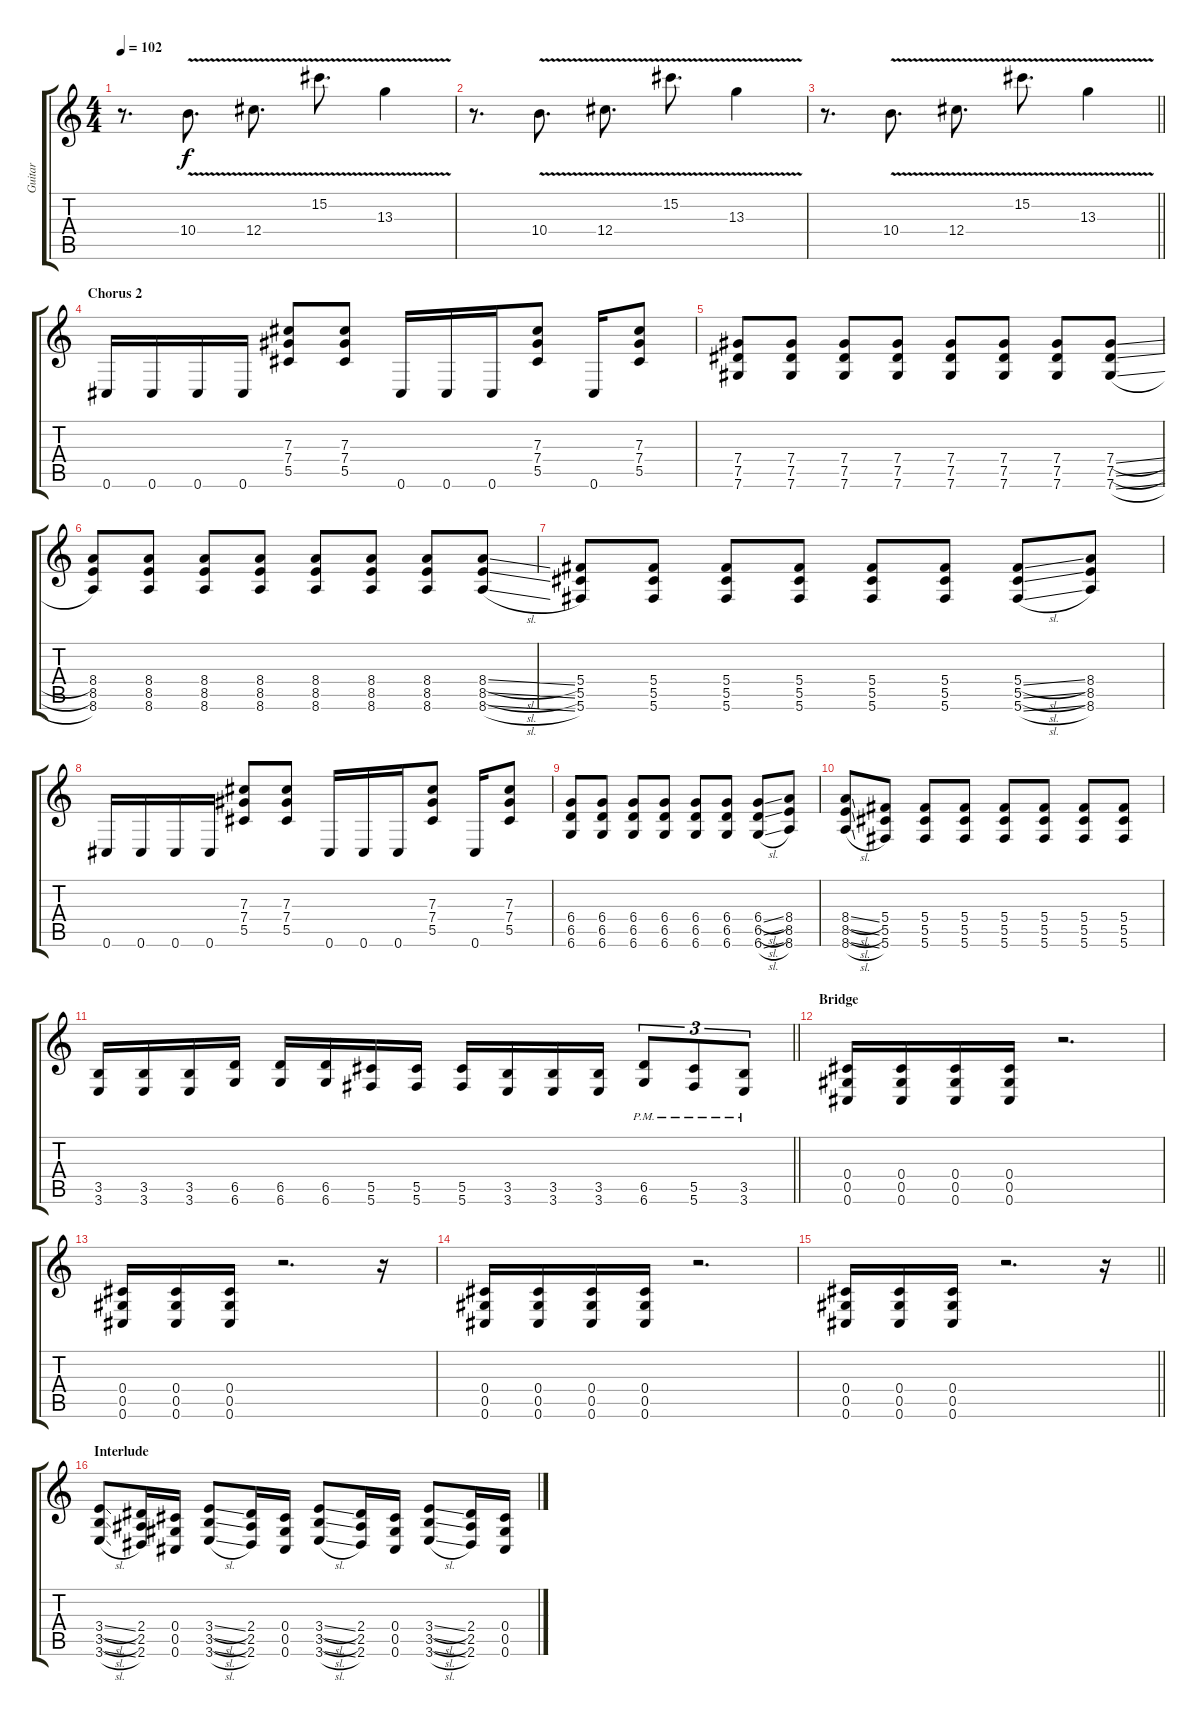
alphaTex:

\track ("Guitar" "Guitar") {instrument overdrivenguitar}
\staff {score tabs}
\tuning (Eb4 Bb3 Gb3 Db3 Ab2 Db2) {hide}
\ts (4 4)
\tempo 102
\clef g2
\ks c
r.8{d dy f} 10.4{v}.8{d} 12.4{v}.8{d} 15.2{v}.8{d} 13.3{v}.4 |
r.8{d} 10.4{v}.8{d} 12.4{v}.8{d} 15.2{v}.8{d} 13.3{v}.4 |
\barLineRight lightlight
r.8{d} 10.4{v}.8{d} 12.4{v}.8{d} 15.2{v}.8{d} 13.3{v}.4 |
\section ("" "Chorus 2")
0.6.16 0.6.16 0.6.16 0.6.16 (7.3 7.4 5.5).8 (7.3 7.4 5.5).8 0.6.16 0.6.16 0.6.16 (7.3 7.4 5.5).8 0.6.16 (7.3 7.4 5.5).8 |
(7.4 7.5 7.6).8 (7.4 7.5 7.6).8 (7.4 7.5 7.6).8 (7.4 7.5 7.6).8 (7.4 7.5 7.6).8 (7.4 7.5 7.6).8 (7.4 7.5 7.6).8 (7.4{sl} 7.5{sl} 7.6{sl}).8 |
(8.4 8.5 8.6).8 (8.4 8.5 8.6).8 (8.4 8.5 8.6).8 (8.4 8.5 8.6).8 (8.4 8.5 8.6).8 (8.4 8.5 8.6).8 (8.4 8.5 8.6).8 (8.4{sl} 8.5{sl} 8.6{sl}).8 |
(5.4 5.5 5.6).8 (5.4 5.5 5.6).8 (5.4 5.5 5.6).8 (5.4 5.5 5.6).8 (5.4 5.5 5.6).8 (5.4 5.5 5.6).8 (5.4{sl} 5.5{sl} 5.6{sl}).8 (8.4 8.5 8.6).8 |
0.6.16 0.6.16 0.6.16 0.6.16 (7.3 7.4 5.5).8 (7.3 7.4 5.5).8 0.6.16 0.6.16 0.6.16 (7.3 7.4 5.5).8 0.6.16 (7.3 7.4 5.5).8 |
(6.4 6.5 6.6).8 (6.4 6.5 6.6).8 (6.4 6.5 6.6).8 (6.4 6.5 6.6).8 (6.4 6.5 6.6).8 (6.4 6.5 6.6).8 (6.4{sl} 6.5{sl} 6.6{sl}).8 (8.4 8.5 8.6).8 |
(8.4{sl} 8.5{sl} 8.6{sl}).8 (5.4 5.5 5.6).8 (5.4 5.5 5.6).8 (5.4 5.5 5.6).8 (5.4 5.5 5.6).8 (5.4 5.5 5.6).8 (5.4 5.5 5.6).8 (5.4 5.5 5.6).8 |
\barLineRight lightlight
(3.5 3.6).16 (3.5 3.6).16 (3.5 3.6).16 (6.5 6.6).16 (6.5 6.6).16 (6.5 6.6).16 (5.5 5.6).16 (5.5 5.6).16 (5.5 5.6).16 (3.5 3.6).16 (3.5 3.6).16 (3.5 3.6).16 (6.5{pm} 6.6{pm}).8{tu (3 2)} (5.5{pm} 5.6{pm}).8{tu (3 2)} (3.5{pm} 3.6{pm}).8{tu (3 2)} |
\section ("" "Bridge")
(0.4 0.5 0.6).16 (0.4 0.5 0.6).16 (0.4 0.5 0.6).16 (0.4 0.5 0.6).16 r.2{d} |
(0.4 0.5 0.6).16 (0.4 0.5 0.6).16 (0.4 0.5 0.6).16 r.2{d} r.16 |
(0.4 0.5 0.6).16 (0.4 0.5 0.6).16 (0.4 0.5 0.6).16 (0.4 0.5 0.6).16 r.2{d} |
\barLineRight lightlight
(0.4 0.5 0.6).16 (0.4 0.5 0.6).16 (0.4 0.5 0.6).16 r.2{d} r.16 |
\section ("" "Interlude")
(3.4{sl} 3.5{sl} 3.6{sl}).8 (2.4 2.5 2.6).16 (0.4 0.5 0.6).16 (3.4{sl} 3.5{sl} 3.6{sl}).8 (2.4 2.5 2.6).16 (0.4 0.5 0.6).16 (3.4{sl} 3.5{sl} 3.6{sl}).8 (2.4 2.5 2.6).16 (0.4 0.5 0.6).16 (3.4{sl} 3.5{sl} 3.6{sl}).8 (2.4 2.5 2.6).16 (0.4 0.5 0.6).16
